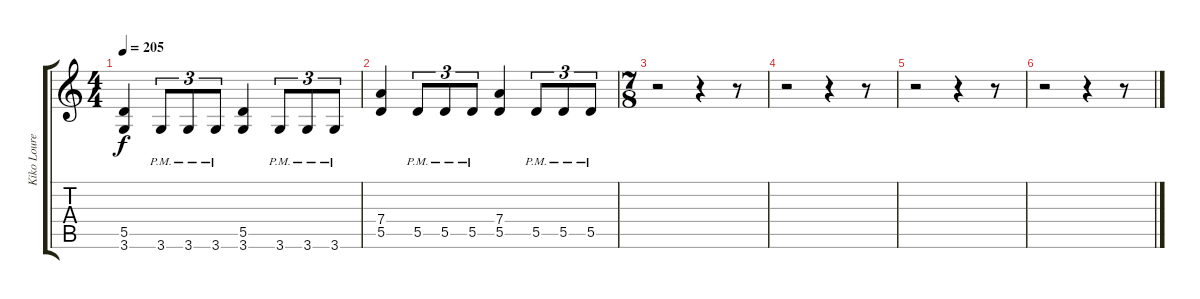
\track ("Kiko Loureiro" "Kiko Loure") {instrument distortionguitar}
\staff {score tabs}
\tuning (E4 B3 G3 D3 A2 E2) {hide}
\ts (4 4)
\tempo 205
\clef g2
\ks c
(5.5 3.6).4{dy f} 3.6{pm}.8{tu (3 2)} 3.6{pm}.8{tu (3 2)} 3.6{pm}.8{tu (3 2)} (5.5 3.6).4 3.6{pm}.8{tu (3 2)} 3.6{pm}.8{tu (3 2)} 3.6{pm}.8{tu (3 2)} |
(7.4 5.5).4 5.5{pm}.8{tu (3 2)} 5.5{pm}.8{tu (3 2)} 5.5{pm}.8{tu (3 2)} (7.4 5.5).4 5.5{pm}.8{tu (3 2)} 5.5{pm}.8{tu (3 2)} 5.5{pm}.8{tu (3 2)} |
\ts (7 8)
r.2 r.4 r.8 |
r.2 r.4 r.8 |
r.2 r.4 r.8 |
r.2 r.4 r.8
